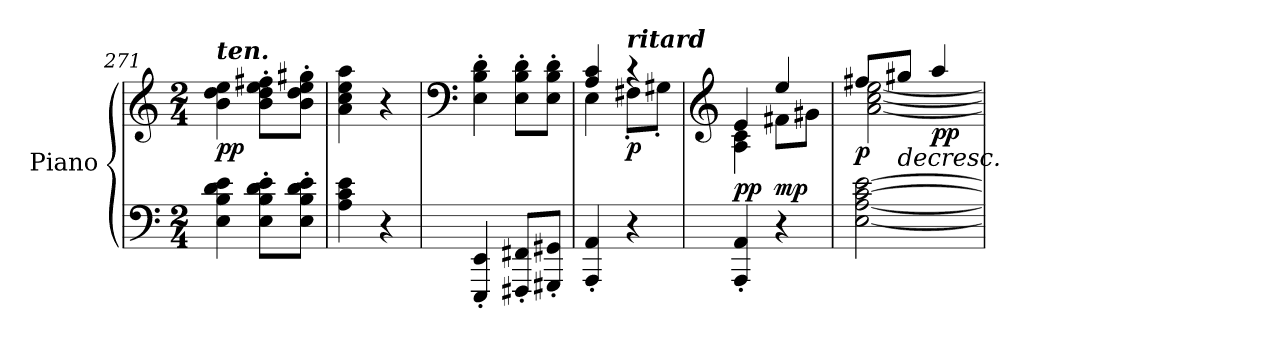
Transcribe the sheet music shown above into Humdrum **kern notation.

**kern	**kern	**dynam
*part1	*part1	*part1
*staff2	*staff1	*staff1/2
*I"Piano	*	*
*I'Pno	*	*
*clefF4	*clefG2	*
*k[]	*k[]	*
*M2/4	*M2/4	*
=271	=271	=271
!	!LO:TX:a:Bi:t=ten.	!
!	!	!LO:DY:b
4E\ 4B\ 4d\ 4e\	4b\ 4dd\ 4ee\	pp
*	*MM72	*
8E\' 8B\' 8d\' 8e\'L	8b\' 8dd\' 8ee\' 8ff#X\'L	.
8E\' 8B\' 8d\' 8e\'J	8b\' 8dd\' 8ee\' 8gg#X\'J	.
=272	=272	=272
4A\ 4c\ 4e\	4a\ 4cc\ 4ee\ 4aa\	.
4r	4r	.
=273	=273	=273
*	*clefF4	*
4EEE/' 4EE/'	4E\' 4B\' 4d\'	.
8FFF#X/' 8FF#X/'L	8E\' 8B\' 8d\'L	.
8GGG#X/' 8GG#X/'J	8E\' 8B\' 8d\'J	.
=274	=274	=274
*	*^	*
4AAA/' 4AA/'	4A/ 4c/	4E\	.
!	!LO:TX:a:Bi:t=ritard	!	!
!	!	!	!LO:DY:b
4r	4rc	8F#X'\L	p
.	.	8G#X'\J	.
=275	=275	=275	=275
*	*clefG2	*	*
!	!	!	!LO:DY:a=2
4AAA/' 4AA/'	4e/	4A\ 4c\	pp
!	!	!	!LO:DY:a=2
4r	4ee/	8f#X\L	mp
.	.	8g#X\J	.
=276	=276	=276	=276
!	!	!	!LO:DY:b
[2E\ [2A\ [2c\ [2e\	8ff#X/L	[2a\ [2cc\ [2ee\	p
!	!	!	!LO:HP:b
.	8gg#X/J	.	>
!	!	!	!LO:DY:b
.	4aa/	.	pp
*	*v	*v	*
.	.	]
=	=	=
*-	*-	*-
